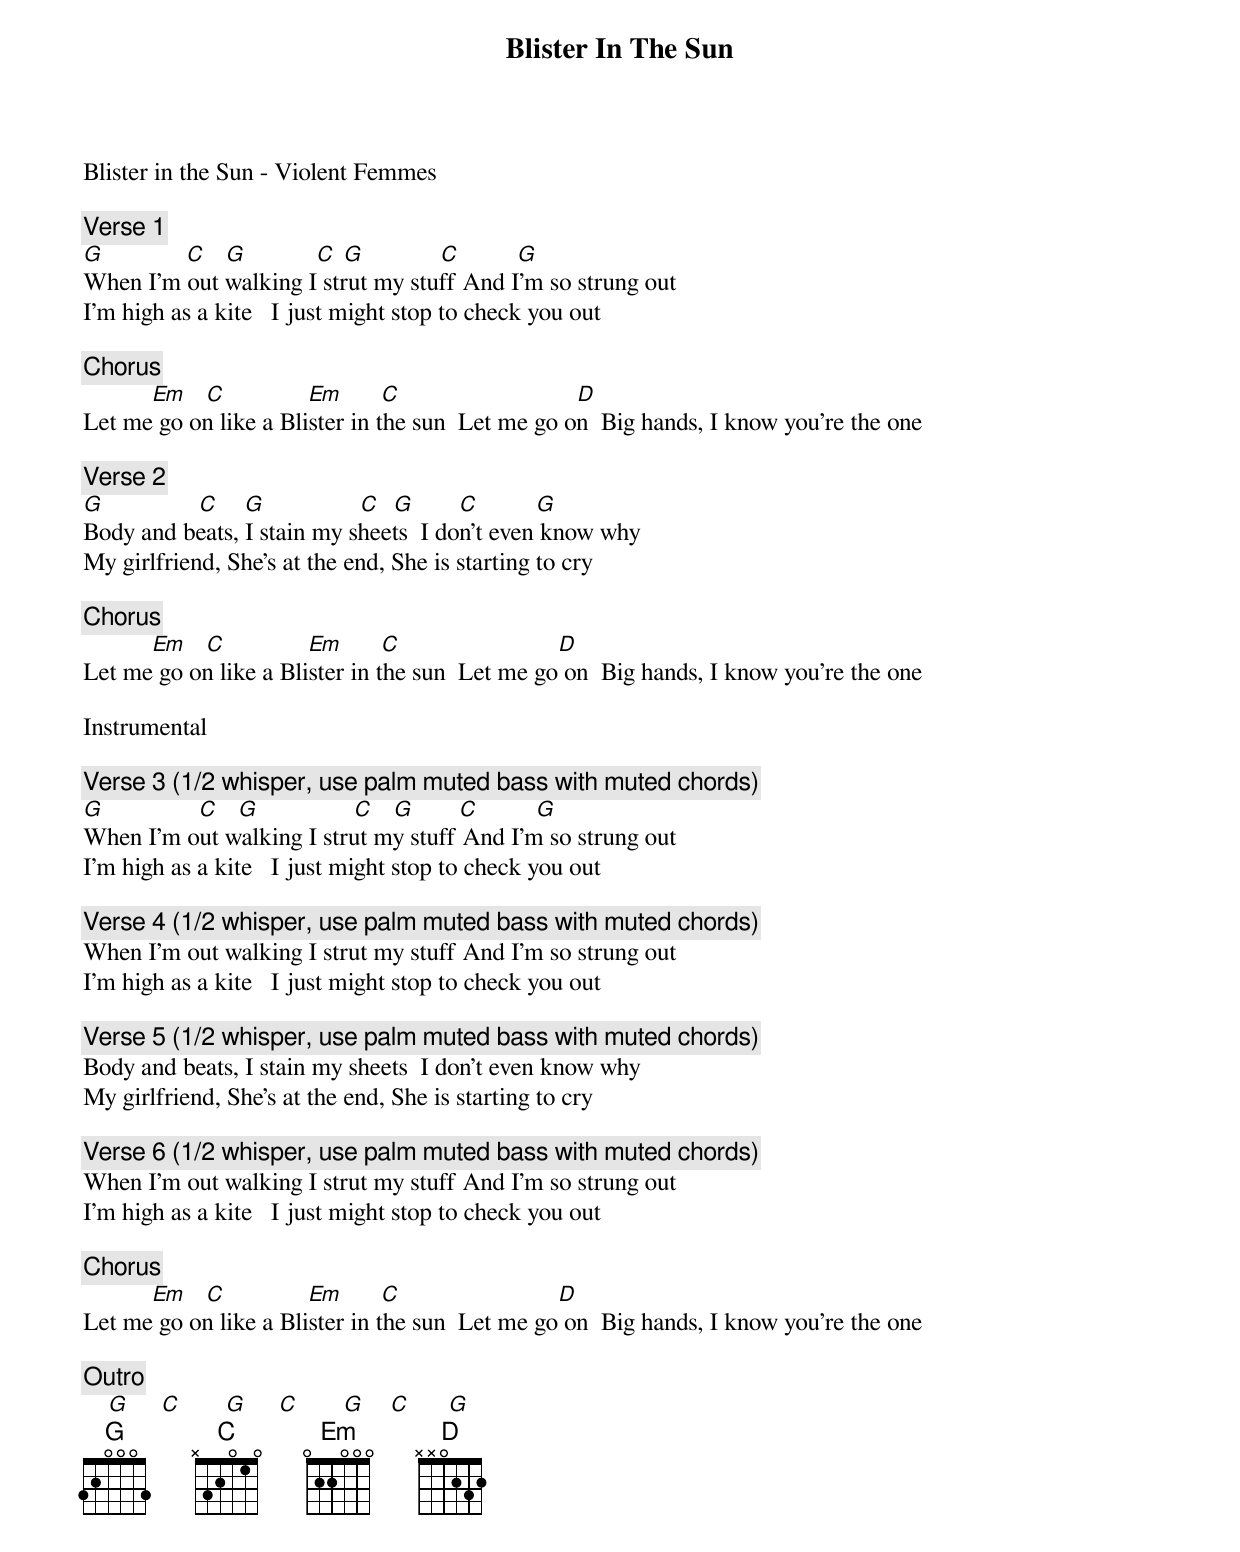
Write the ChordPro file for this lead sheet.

{title: Blister In The Sun}
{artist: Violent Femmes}
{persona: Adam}
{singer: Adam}
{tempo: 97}
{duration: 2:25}
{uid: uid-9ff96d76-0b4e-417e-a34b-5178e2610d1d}
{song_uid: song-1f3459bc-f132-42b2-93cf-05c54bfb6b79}



Blister in the Sun - Violent Femmes

{comment: Verse 1}
[G]            	[C]  	[G]         		[C] [G]            [C]         [G]
When I'm out walking I strut my stuff And I'm so strung out
I'm high as a kite   I just might stop to check you out

{comment: Chorus}
          	[Em] 		[C]          			[Em]    		[C]                        				[D]
Let me go on like a Blister in the sun 	Let me go on 	Big hands, I know you're the one

{comment: Verse 2}
[G]               [C]  		[G]         	     [C] 	[G]       [C]         [G]
Body and beats, I stain my sheets 	I don't even know why
My girlfriend, She's at the end, She is starting to cry

{comment: Chorus}
          	[Em] 		[C]          			[Em]    		[C]                        	[D]
Let me go on like a Blister in the sun 	Let me go on 	Big hands, I know you're the one

Instrumental

{comment: Verse 3	(1/2 whisper, use palm muted bass with muted chords)}
[G]               [C]  	[G]         	     [C] 		[G]       [C]         [G]
When I'm out walking I strut my stuff And I'm so strung out
I'm high as a kite   I just might stop to check you out

{comment: Verse 4	(1/2 whisper, use palm muted bass with muted chords)}
When I'm out walking I strut my stuff And I'm so strung out
I'm high as a kite   I just might stop to check you out

{comment: Verse 5	(1/2 whisper, use palm muted bass with muted chords)}
Body and beats, I stain my sheets 	I don't even know why
My girlfriend, She's at the end, She is starting to cry

{comment: Verse 6	(1/2 whisper, use palm muted bass with muted chords)}
When I'm out walking I strut my stuff And I'm so strung out
I'm high as a kite   I just might stop to check you out

{comment: Chorus}
          	[Em] 		[C]          			[Em]    		[C]                        	[D]
Let me go on like a Blister in the sun 	Let me go on 	Big hands, I know you're the one

{comment: Outro}
    [G]     [C]       [G]     [C]       [G]    [C]      [G]
